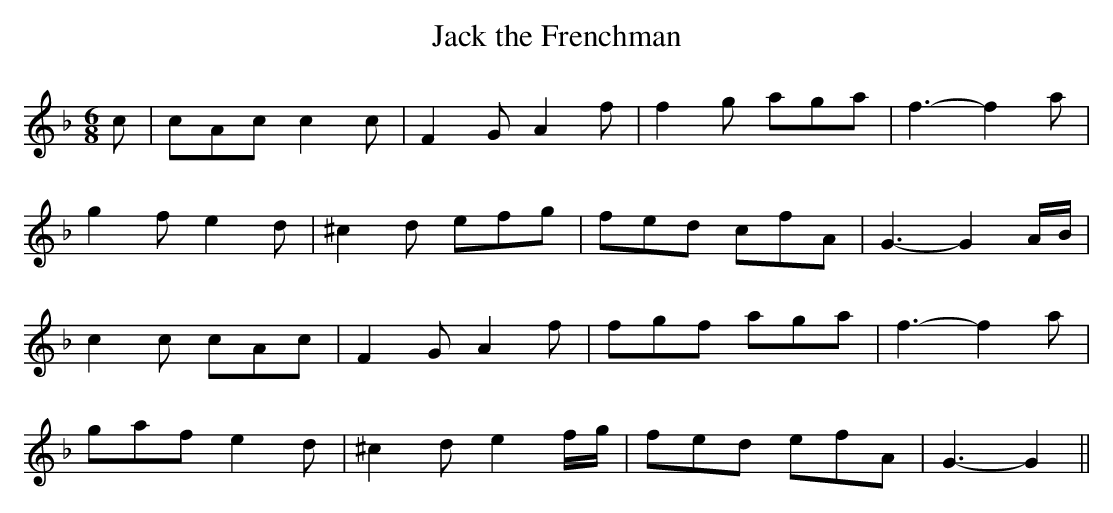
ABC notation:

X:1
T:Jack the Frenchman
M:6/8
L:1/8
K:Gdor
c|cAc c2c|F2G A2f|f2g aga|f3-f2a|
g2f e2d|^c2d efg|fed cfA|G3-G2 A/B/|
c2c cAc|F2G A2f|fgf aga|f3-f2a|
gaf e2d|^c2d e2 f/g/|fed efA|G3-G2||
